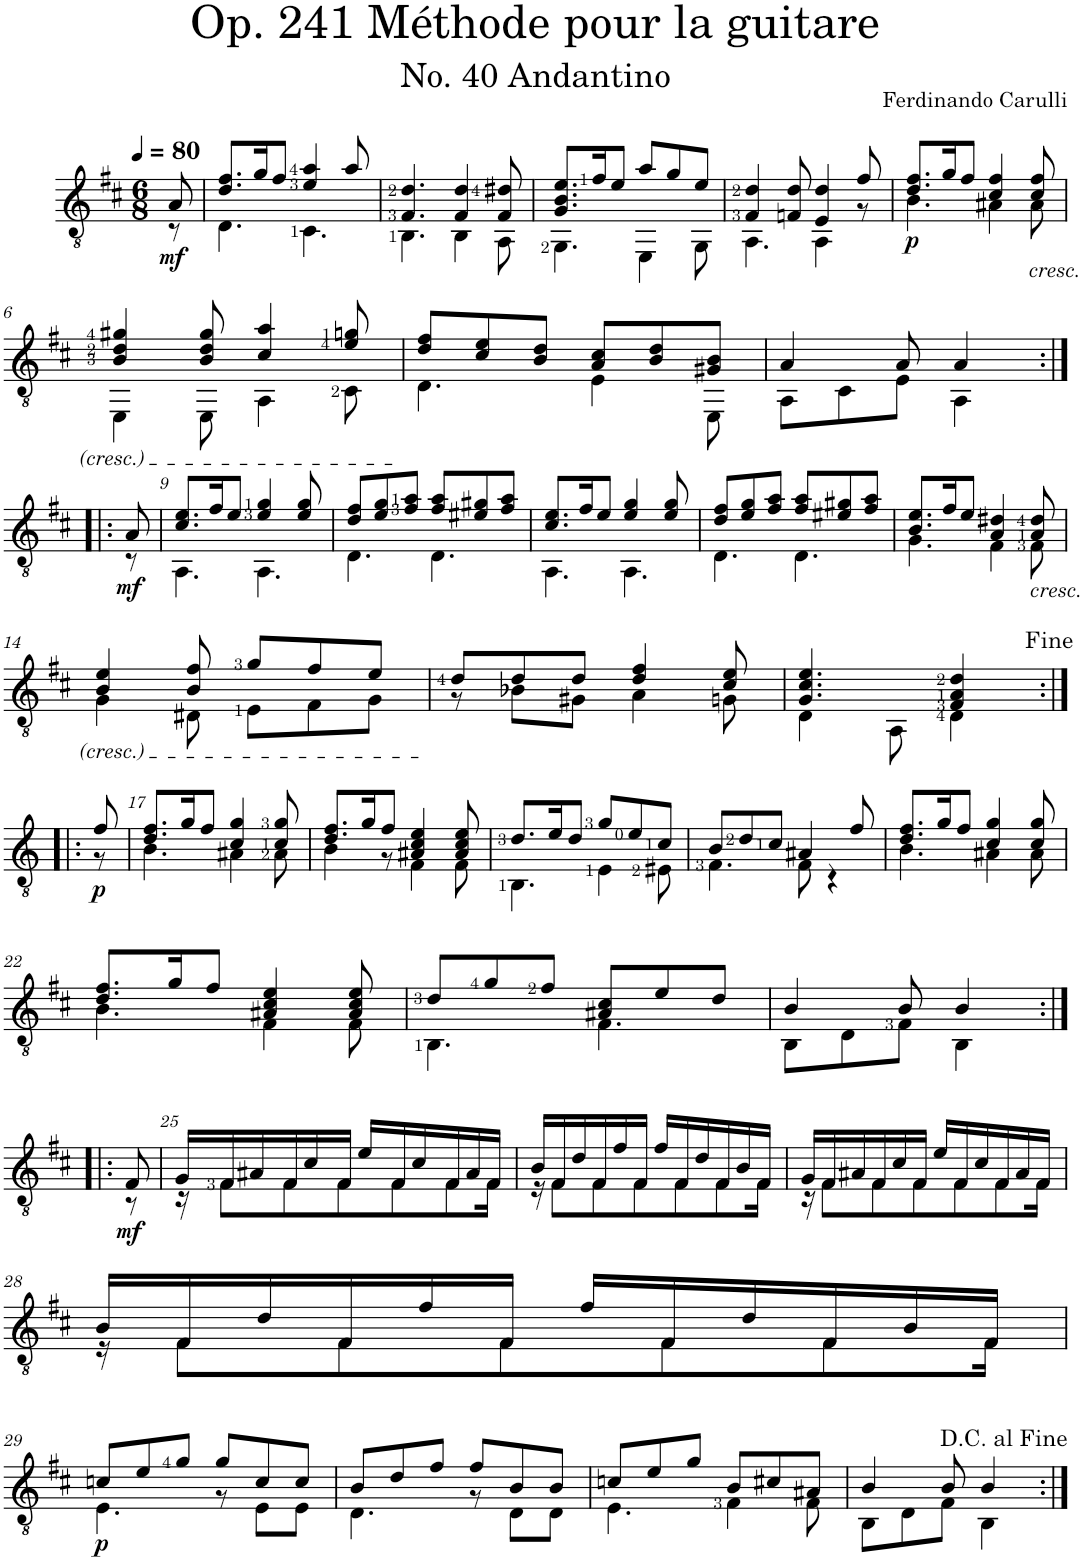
**kern	**dynam
*part1	*part1
*staff1	*staff1
*I"Classical Guitar	*
*clefGv2	*
*k[f#c#]	*
*D:	*
*M6/8	*
*MM80	*
=	=
*^	*
!	!	!LO:DY:b
8A/	8r	mf
=1	=1	=1
8.d/ 8.f#/L	4.D\	.
16g/K	.	.
8f#/J	.	.
4e/ 4a/	4.C#\	.
8a/	.	.
=2	=2	=2
4.F#/ 4.d/	4.BB\	.
4F#/ 4d/	4BB\	.
8F#/ 8d#X/	8AA\	.
=3	=3	=3
8.G/ 8.B/ 8.e/L	4.GG\	.
16f#/K	.	.
8e/J	.	.
8a/L	4EE\	.
8g/	.	.
8e/J	8GG\	.
=4	=4	=4
4F#/ 4d/	4.AA\	.
8Fn/ 8d/	.	.
4E/ 4d/	4AA\	.
8f#/	8r	.
=5	=5	=5
!	!	!LO:DY:b
8.d/ 8.f#/L	4.B\	p
16g/K	.	.
8f#/J	.	.
4c#/ 4f#/	4A#X\	.
!LO:TX:b:i:t=cresc.	!	!
8c#/ 8f#/	8A#\	.
!!LO:LB:g=z	!!
=6	=6	=6
4B/ 4d/ 4g#X/	4EE\	.
8B/ 8d/ 8g#/	8EE\	.
4c#/ 4a/	4AA\	.
8e/ 8gn/	8C#\	.
=7	=7	=7
8d/ 8f#/L	4.D\	.
8c#/ 8e/	.	.
8B/ 8d/J	.	.
8A/ 8c#/L	4E\	.
8B/ 8d/	.	.
8G#X/ 8B/J	8EE\	.
=8	=8	=8
4A/	8AA\L	.
.	8C#\	.
8A/	8E\J	.
4A/	4AA\	.
!!LO:LB:g=z	!!
=8X1:|!|:	=8X1:|!|:	=8X1:|!|:
!	!	!LO:DY:b
8A/	8r	mf
=9	=9	=9
8.c#/ 8.e/L	4.AA\	.
16f#/K	.	.
8e/J	.	.
4e/ 4g/	4.AA\	.
8e/ 8g/	.	.
=10	=10	=10
8d/ 8f#/L	4.D\	.
8e/ 8g/	.	.
8f#/ 8a/J	.	.
8f#/ 8a/L	4.D\	.
8e#X/ 8g#X/	.	.
8f#/ 8a/J	.	.
=11	=11	=11
8.c#/ 8.e/L	4.AA\	.
16f#/K	.	.
8e/J	.	.
4e/ 4g/	4.AA\	.
8e/ 8g/	.	.
=12	=12	=12
8d/ 8f#/L	4.D\	.
8e/ 8g/	.	.
8f#/ 8a/J	.	.
8f#/ 8a/L	4.D\	.
8e#X/ 8g#X/	.	.
8f#/ 8a/J	.	.
=13	=13	=13
8.B/ 8.e/L	4.G\	.
16f#/K	.	.
8e/J	.	.
4A/ 4d#X/	4F#\	.
!LO:TX:b:i:t=cresc.	!	!
8A/ 8d#/	8F#\	.
!!LO:LB:g=z	!!
=14	=14	=14
4B/ 4e/	4G\	.
8B/ 8f#/	8D#X\	.
8g/L	8E\L	.
8f#/	8F#\	.
8e/J	8G\J	.
=15	=15	=15
8d/L	8r	.
8d/	8B-X\L	.
8d/J	8G#X\J	.
4d/ 4f#/	4A\	.
8c#/ 8e/	8Gn\	.
=16	=16	=16
4.G/ 4.c#/ 4.e/	4D\	.
.	8AA\	.
4F#/ 4A/ 4d/	4D\	.
!!LO:LB:g=z	!!
=16X2:|!|:	=16X2:|!|:	=16X2:|!|:
*k[f#c#]	*	*
*b:	*	*
!	!	!LO:DY:b
8f#/	8r	p
=17	=17	=17
8.d/ 8.f#/L	4.B\	.
16g/K	.	.
8f#/J	.	.
4c#/ 4g/	4A#X\	.
8c#/ 8g/	8A#\	.
=18	=18	=18
8.d/ 8.f#/L	4B\	.
16g/K	.	.
8f#/J	8r	.
4A#X/ 4c#/ 4e/	4F#\	.
8A#/ 8c#/ 8e/	8F#\	.
=19	=19	=19
8.d/L	4.BB\	.
16e/K	.	.
8d/J	.	.
8g/L	4E\	.
8e/	.	.
8c#/J	8E#X\	.
=20	=20	=20
8B/L	4.F#\	.
8d/	.	.
8c#/J	.	.
4A#X/	8F#\	.
.	4r	.
8f#/	.	.
=21	=21	=21
8.d/ 8.f#/L	4.B\	.
16g/K	.	.
8f#/J	.	.
4c#/ 4g/	4A#X\	.
8c#/ 8g/	8A#\	.
!!LO:LB:g=z	!!
=22	=22	=22
8.d/ 8.f#/L	4.B\	.
16g/K	.	.
8f#/J	.	.
4A#X/ 4c#/ 4e/	4F#\	.
8A#/ 8c#/ 8e/	8F#\	.
=23	=23	=23
8d/L	4.BB\	.
8g/	.	.
8f#/J	.	.
8A#X/ 8c#/L	4.F#\	.
8e/	.	.
8d/J	.	.
=24	=24	=24
4B/	8BB\L	.
.	8D\	.
8B/	8F#\J	.
4B/	4BB\	.
!!LO:LB:g=z	!!
=24X3:|!|:	=24X3:|!|:	=24X3:|!|:
!	!	!LO:DY:b
8F#/	8r	mf
=25	=25	=25
16G/LL	16r	.
16F#/	8F#\L	.
16A#X/	.	.
16F#/	8F#\	.
16c#/	.	.
16F#/JJ	8F#\	.
16e/LL	.	.
16F#/	8F#\	.
16c#/	.	.
16F#/	8F#\	.
16A#/	.	.
16F#/JJ	16F#\Jk	.
=26	=26	=26
16B/LL	16r	.
16F#/	8F#\L	.
16d/	.	.
16F#/	8F#\	.
16f#/	.	.
16F#/JJ	8F#\	.
16f#/LL	.	.
16F#/	8F#\	.
16d/	.	.
16F#/	8F#\	.
16B/	.	.
16F#/JJ	16F#\Jk	.
=27	=27	=27
16G/LL	16r	.
16F#/	8F#\L	.
16A#X/	.	.
16F#/	8F#\	.
16c#/	.	.
16F#/JJ	8F#\	.
16e/LL	.	.
16F#/	8F#\	.
16c#/	.	.
16F#/	8F#\	.
16A#/	.	.
16F#/JJ	16F#\Jk	.
!!LO:LB:g=z	!!
=28	=28	=28
16B/LL	16r	.
16F#/	8F#\L	.
16d/	.	.
16F#/	8F#\	.
16f#/	.	.
16F#/JJ	8F#\	.
16f#/LL	.	.
16F#/	8F#\	.
16d/	.	.
16F#/	8F#\	.
16B/	.	.
16F#/JJ	16F#\Jk	.
!!LO:LB:g=z	!!
=29	=29	=29
!	!	!LO:DY:b
8cn/L	4.E\	p
8e/	.	.
8g/J	.	.
8g/L	8r	.
8c/	8E\L	.
8c/J	8E\J	.
=30	=30	=30
8B/L	4.D\	.
8d/	.	.
8f#/J	.	.
8f#/L	8r	.
8B/	8D\L	.
8B/J	8D\J	.
=31	=31	=31
8cn/L	4.E\	.
8e/	.	.
8g/J	.	.
8B/L	4F#\	.
8c#X/	.	.
8A#X/J	8F#\	.
=32	=32	=32
4B/	8BB\L	.
.	8D\	.
8B/	8F#\J	.
4B/	4BB\	.
*v	*v	*
=:|!	=:|!
*-	*-
